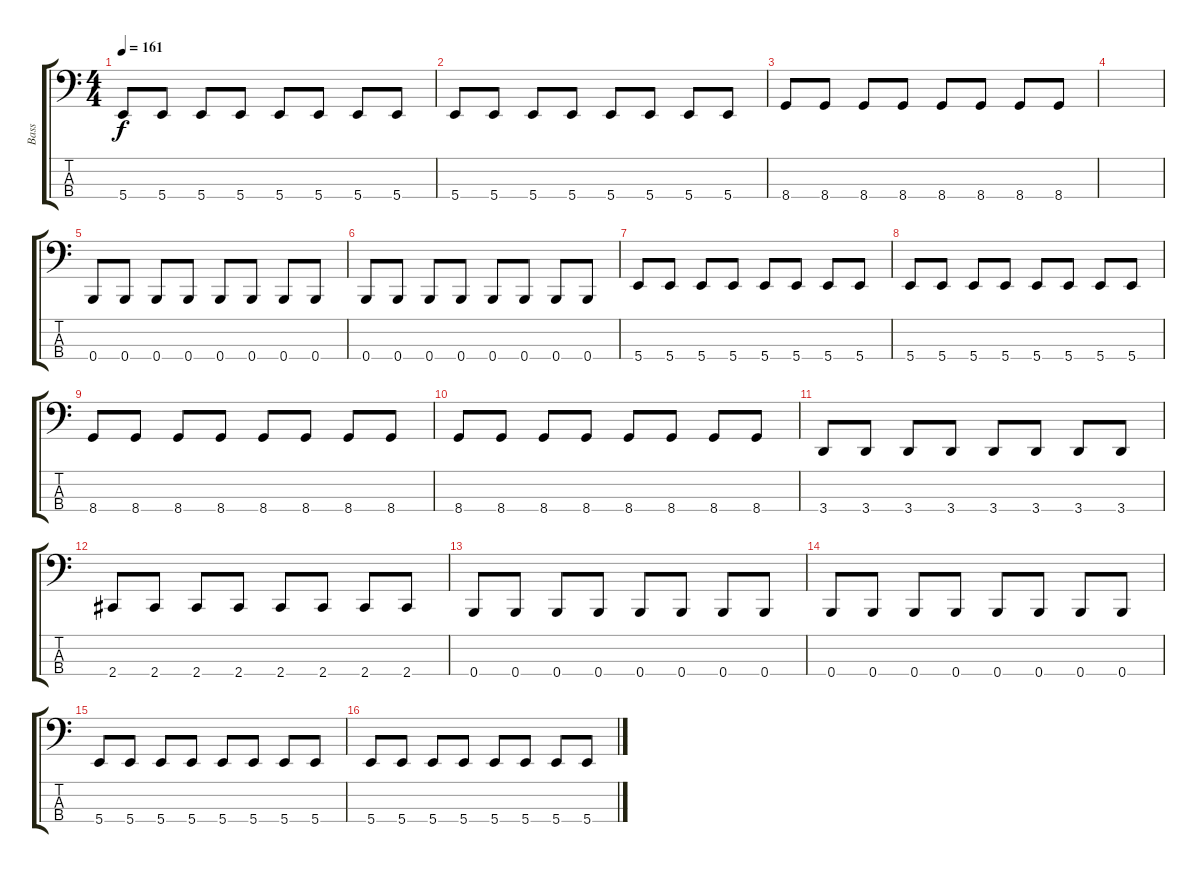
\track ("Bass" "Bass") {instrument electricbasspick}
\staff {score tabs}
\tuning (E2 B1 Gb1 B0) {hide}
\ts (4 4)
\tempo 161
\clef f4
\ks c
5.4.8{dy f} 5.4.8 5.4.8 5.4.8 5.4.8 5.4.8 5.4.8 5.4.8 |
5.4.8 5.4.8 5.4.8 5.4.8 5.4.8 5.4.8 5.4.8 5.4.8 |
8.4.8 8.4.8 8.4.8 8.4.8 8.4.8 8.4.8 8.4.8 8.4.8 |
|
0.4.8 0.4.8 0.4.8 0.4.8 0.4.8 0.4.8 0.4.8 0.4.8 |
0.4.8 0.4.8 0.4.8 0.4.8 0.4.8 0.4.8 0.4.8 0.4.8 |
5.4.8 5.4.8 5.4.8 5.4.8 5.4.8 5.4.8 5.4.8 5.4.8 |
5.4.8 5.4.8 5.4.8 5.4.8 5.4.8 5.4.8 5.4.8 5.4.8 |
8.4.8 8.4.8 8.4.8 8.4.8 8.4.8 8.4.8 8.4.8 8.4.8 |
8.4.8 8.4.8 8.4.8 8.4.8 8.4.8 8.4.8 8.4.8 8.4.8 |
3.4.8 3.4.8 3.4.8 3.4.8 3.4.8 3.4.8 3.4.8 3.4.8 |
2.4.8 2.4.8 2.4.8 2.4.8 2.4.8 2.4.8 2.4.8 2.4.8 |
0.4.8 0.4.8 0.4.8 0.4.8 0.4.8 0.4.8 0.4.8 0.4.8 |
0.4.8 0.4.8 0.4.8 0.4.8 0.4.8 0.4.8 0.4.8 0.4.8 |
5.4.8 5.4.8 5.4.8 5.4.8 5.4.8 5.4.8 5.4.8 5.4.8 |
5.4.8 5.4.8 5.4.8 5.4.8 5.4.8 5.4.8 5.4.8 5.4.8
